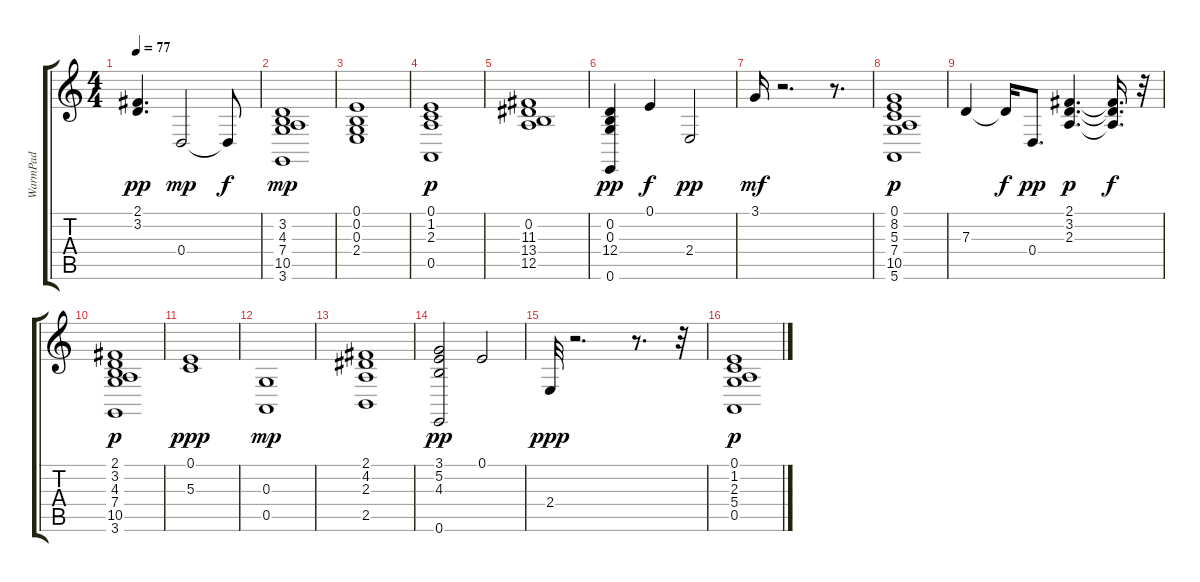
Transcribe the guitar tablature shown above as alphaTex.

\track ("WarmPad" "WarmPad") {instrument pad2warm}
\staff {score tabs}
\tuning (E4 B3 G3 D3 A2 E2) {hide}
\ts (4 4)
\tempo 77
\clef g2
\ks c
(2.1 3.2).4{d dy pp} 0.4.2{dy mp} 0.4{t}.8{dy f} |
(3.2 4.3 7.4 10.5 3.6).1{dy mp} |
(0.1 0.2 0.3 2.4).1 |
(0.1 1.2 2.3 0.5).1{dy p} |
(0.2 11.3 13.4 12.5).1 |
(0.2 0.3 12.4 0.6).4{dy pp} 0.1.4{dy f} 2.4.2{dy pp} |
3.1.16{dy mf} r.2{d} r.8{d} |
(0.1 8.2 5.3 7.4 10.5 5.6).1{dy p instrument pad2warm} |
7.3.4 7.3{t}.16{dy f} 0.4.8{d dy pp} (2.1 3.2 2.3).4{d dy p} (2.1{t} 3.2{t} 2.3{t}).16{d dy f} r.32 |
(2.1 3.2 4.3 7.4 10.5 3.6).1{dy p} |
(0.1 5.3).1{dy ppp} |
(0.3 0.5).1{dy mp} |
(2.1 4.2 2.3 2.5).1 |
(3.1 5.2 4.3 0.6).2{dy pp} 0.1.2 |
2.4.32{dy ppp} r.2{d} r.8{d} r.32 |
(0.1 1.2 2.3 5.4 0.5).1{dy p}
